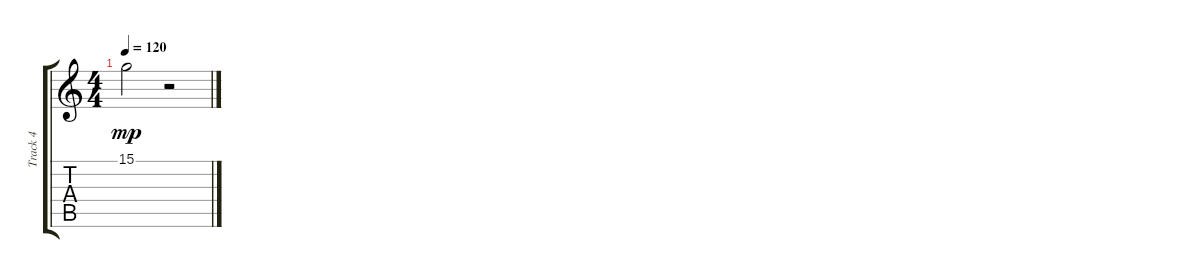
\track ("Track 4" "Track 4") {instrument tubularbells}
\staff {score tabs}
\tuning (E4 B3 G3 D3 A2 E2) {hide}
\ts (4 4)
\tempo 120
\clef g2
\ks c
15.1.2{dy mp volume 0} r.2
